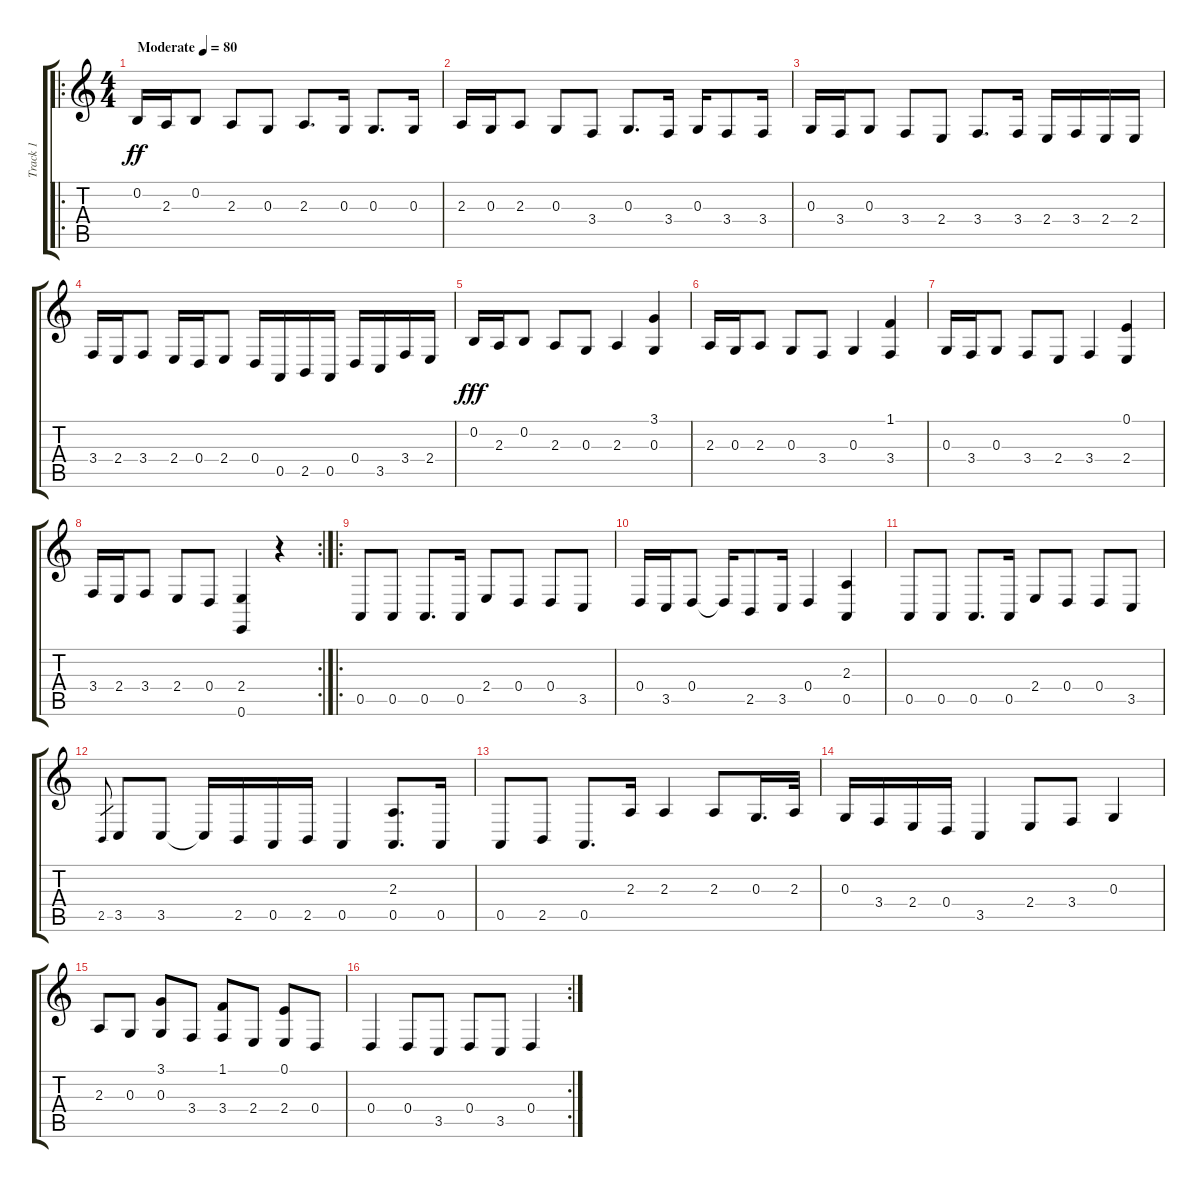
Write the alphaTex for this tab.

\track ("Track 1" "Track 1") {instrument acousticgrandpiano}
\staff {score tabs}
\tuning (E4 B3 G3 D3 A2 E2) {hide}
\ro
\ts (4 4)
\tempo (80 "Moderate")
\clef g2
\ks c
0.2.16{dy ff instrument acousticgrandpiano} 2.3.16 0.2.8 2.3.8 0.3.8 2.3.8{d} 0.3.16 0.3.8{d} 0.3.16 |
2.3.16 0.3.16 2.3.8 0.3.8 3.4.8 0.3.8{d} 3.4.16 0.3.16 3.4.8 3.4.16 |
0.3.16 3.4.16 0.3.8 3.4.8 2.4.8 3.4.8{d} 3.4.16 2.4.16 3.4.16 2.4.16 2.4.16 |
3.4.16 2.4.16 3.4.8 2.4.16 0.4.16 2.4.8 0.4.16 0.5.16 2.5.16 0.5.16 0.4.16 3.5.16 3.4.16 2.4.16 |
0.2.16{dy fff} 2.3.16 0.2.8 2.3.8 0.3.8 2.3.4 (3.1 0.3).4 |
2.3.16 0.3.16 2.3.8 0.3.8 3.4.8 0.3.4 (1.1 3.4).4 |
0.3.16 3.4.16 0.3.8 3.4.8 2.4.8 3.4.4 (0.1 2.4).4 |
\rc 2
3.4.16 2.4.16 3.4.8 2.4.8 0.4.8 (2.4 0.6).4 r.4 |
\ro
0.5.8 0.5.8 0.5.8{d} 0.5.16 2.4.8 0.4.8 0.4.8 3.5.8 |
0.4.16 3.5.16 0.4.8 0.4{t}.16 2.5.8 3.5.16 0.4.4 (2.3 0.5).4 |
0.5.8 0.5.8 0.5.8{d} 0.5.16 2.4.8 0.4.8 0.4.8 3.5.8 |
2.5.8{gr} 3.5.8 3.5.8 3.5{t}.16 2.5.16 0.5.16 2.5.16 0.5.4 (2.3 0.5).8{d} 0.5.16 |
0.5.8 2.5.8 0.5.8{d} 2.3.16 2.3.4 2.3.8 0.3.16{d} 2.3.32 |
0.3.16 3.4.16 2.4.16 0.4.16 3.5.4 2.4.8 3.4.8 0.3.4 |
2.3.8 0.3.8 (3.1 0.3).8 3.4.8 (1.1 3.4).8 2.4.8 (0.1 2.4).8 0.4.8 |
\rc 2
0.4.4 0.4.8 3.5.8 0.4.8 3.5.8 0.4.4
